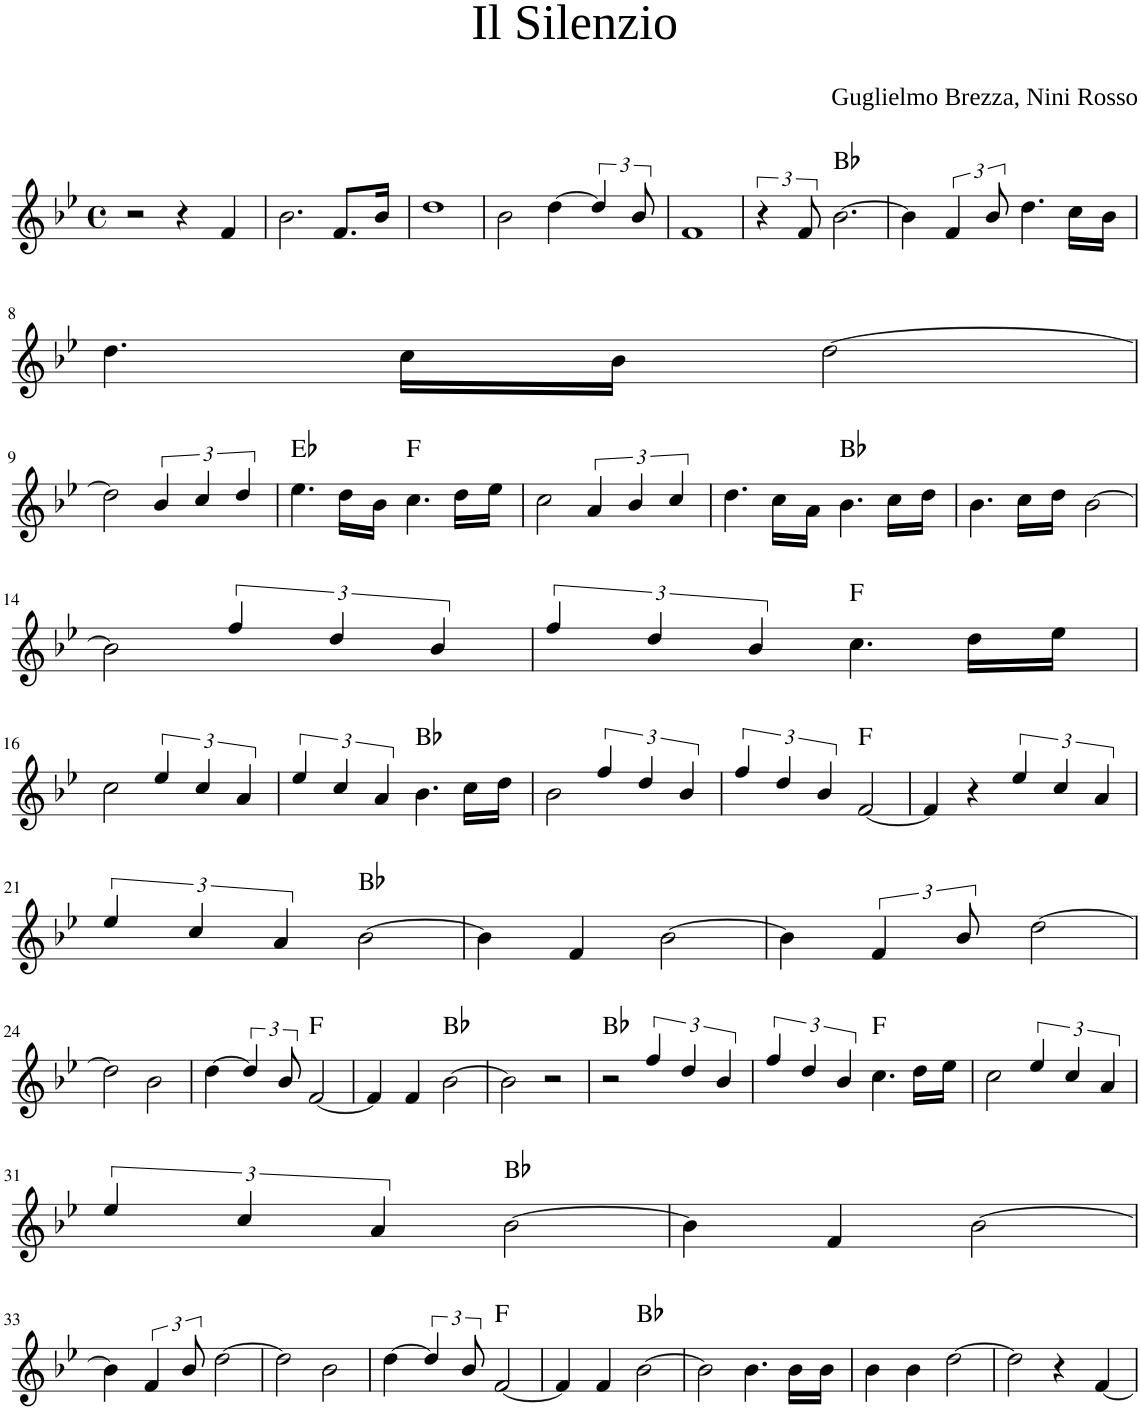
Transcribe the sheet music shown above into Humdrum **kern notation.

**kern	**harte
*part1	*part1
*staff1	*
*I"Piano	*
*I'Pno	*
*clefG2	*
*k[b-e-]	*
*M4/4	*
*met(c)	*
=1	=1
2r	.
4r	.
4f/	.
=2	=2
2.b-\	.
8.f/L	.
16b-/Jk	.
=3	=3
1dd	.
=4	=4
2b-\	.
[4dd\	.
6dd/]	.
12b-/	.
=5	=5
1f	.
=6	=6
6r	.
12f/	.
[2.b-\	Bb:maj
=7	=7
4b-\]	.
6f/	.
12b-/	.
4.dd\	.
16cc\LL	.
16b-\JJ	.
!!LO:LB:g=z
=8	=8
4.dd\	.
16cc\LL	.
16b-\JJ	.
[2dd\	.
!!LO:LB:g=z
=9	=9
2dd\]	.
6b-/	.
6cc/	.
6dd/	.
=10	=10
4.ee-\	Eb:maj
16dd\LL	.
16b-\JJ	.
4.cc\	F:maj
16dd\LL	.
16ee-\JJ	.
=11	=11
2cc\	.
6a/	.
6b-/	.
6cc/	.
=12	=12
4.dd\	.
16cc\LL	.
16a\JJ	.
4.b-\	Bb:maj
16cc\LL	.
16dd\JJ	.
=13	=13
4.b-\	.
16cc\LL	.
16dd\JJ	.
[2b-\	.
!!LO:LB:g=z
=14	=14
2b-\]	.
6ff/	.
6dd/	.
6b-/	.
=15	=15
6ff/	.
6dd/	.
6b-/	.
4.cc\	F:maj
16dd\LL	.
16ee-\JJ	.
!!LO:LB:g=z
=16	=16
2cc\	.
6ee-/	.
6cc/	.
6a/	.
=17	=17
6ee-/	.
6cc/	.
6a/	.
4.b-\	Bb:maj
16cc\LL	.
16dd\JJ	.
=18	=18
2b-\	.
6ff/	.
6dd/	.
6b-/	.
=19	=19
6ff/	.
6dd/	.
6b-/	.
[2f/	F:maj
=20	=20
4f/]	.
4r	.
6ee-/	.
6cc/	.
6a/	.
!!LO:LB:g=z
=21	=21
6ee-/	.
6cc/	.
6a/	.
[2b-\	Bb:maj
=22	=22
4b-\]	.
4f/	.
[2b-\	.
=23	=23
4b-\]	.
6f/	.
12b-/	.
[2dd\	.
!!LO:LB:g=z
=24	=24
2dd\]	.
2b-\	.
=25	=25
[4dd\	.
6dd/]	.
12b-/	.
[2f/	F:maj
=26	=26
4f/]	.
4f/	.
[2b-\	Bb:maj
=27	=27
2b-\]	.
2r	.
=28	=28
2r	Bb:maj
6ff/	.
6dd/	.
6b-/	.
=29	=29
6ff/	.
6dd/	.
6b-/	.
4.cc\	F:maj
16dd\LL	.
16ee-\JJ	.
=30	=30
2cc\	.
6ee-/	.
6cc/	.
6a/	.
!!LO:LB:g=z
=31	=31
6ee-/	.
6cc/	.
6a/	.
[2b-\	Bb:maj
=32	=32
4b-\]	.
4f/	.
[2b-\	.
!!LO:LB:g=z
=33	=33
4b-\]	.
6f/	.
12b-/	.
[2dd\	.
=34	=34
2dd\]	.
2b-\	.
=35	=35
[4dd\	.
6dd/]	.
12b-/	.
[2f/	F:maj
=36	=36
4f/]	.
4f/	.
[2b-\	Bb:maj
=37	=37
2b-\]	.
4.b-\	.
16b-\LL	.
16b-\JJ	.
=38	=38
4b-\	.
4b-\	.
[2dd\	.
=39	=39
2dd\]	.
4r	.
[4f/	.
=	=
*-	*-
